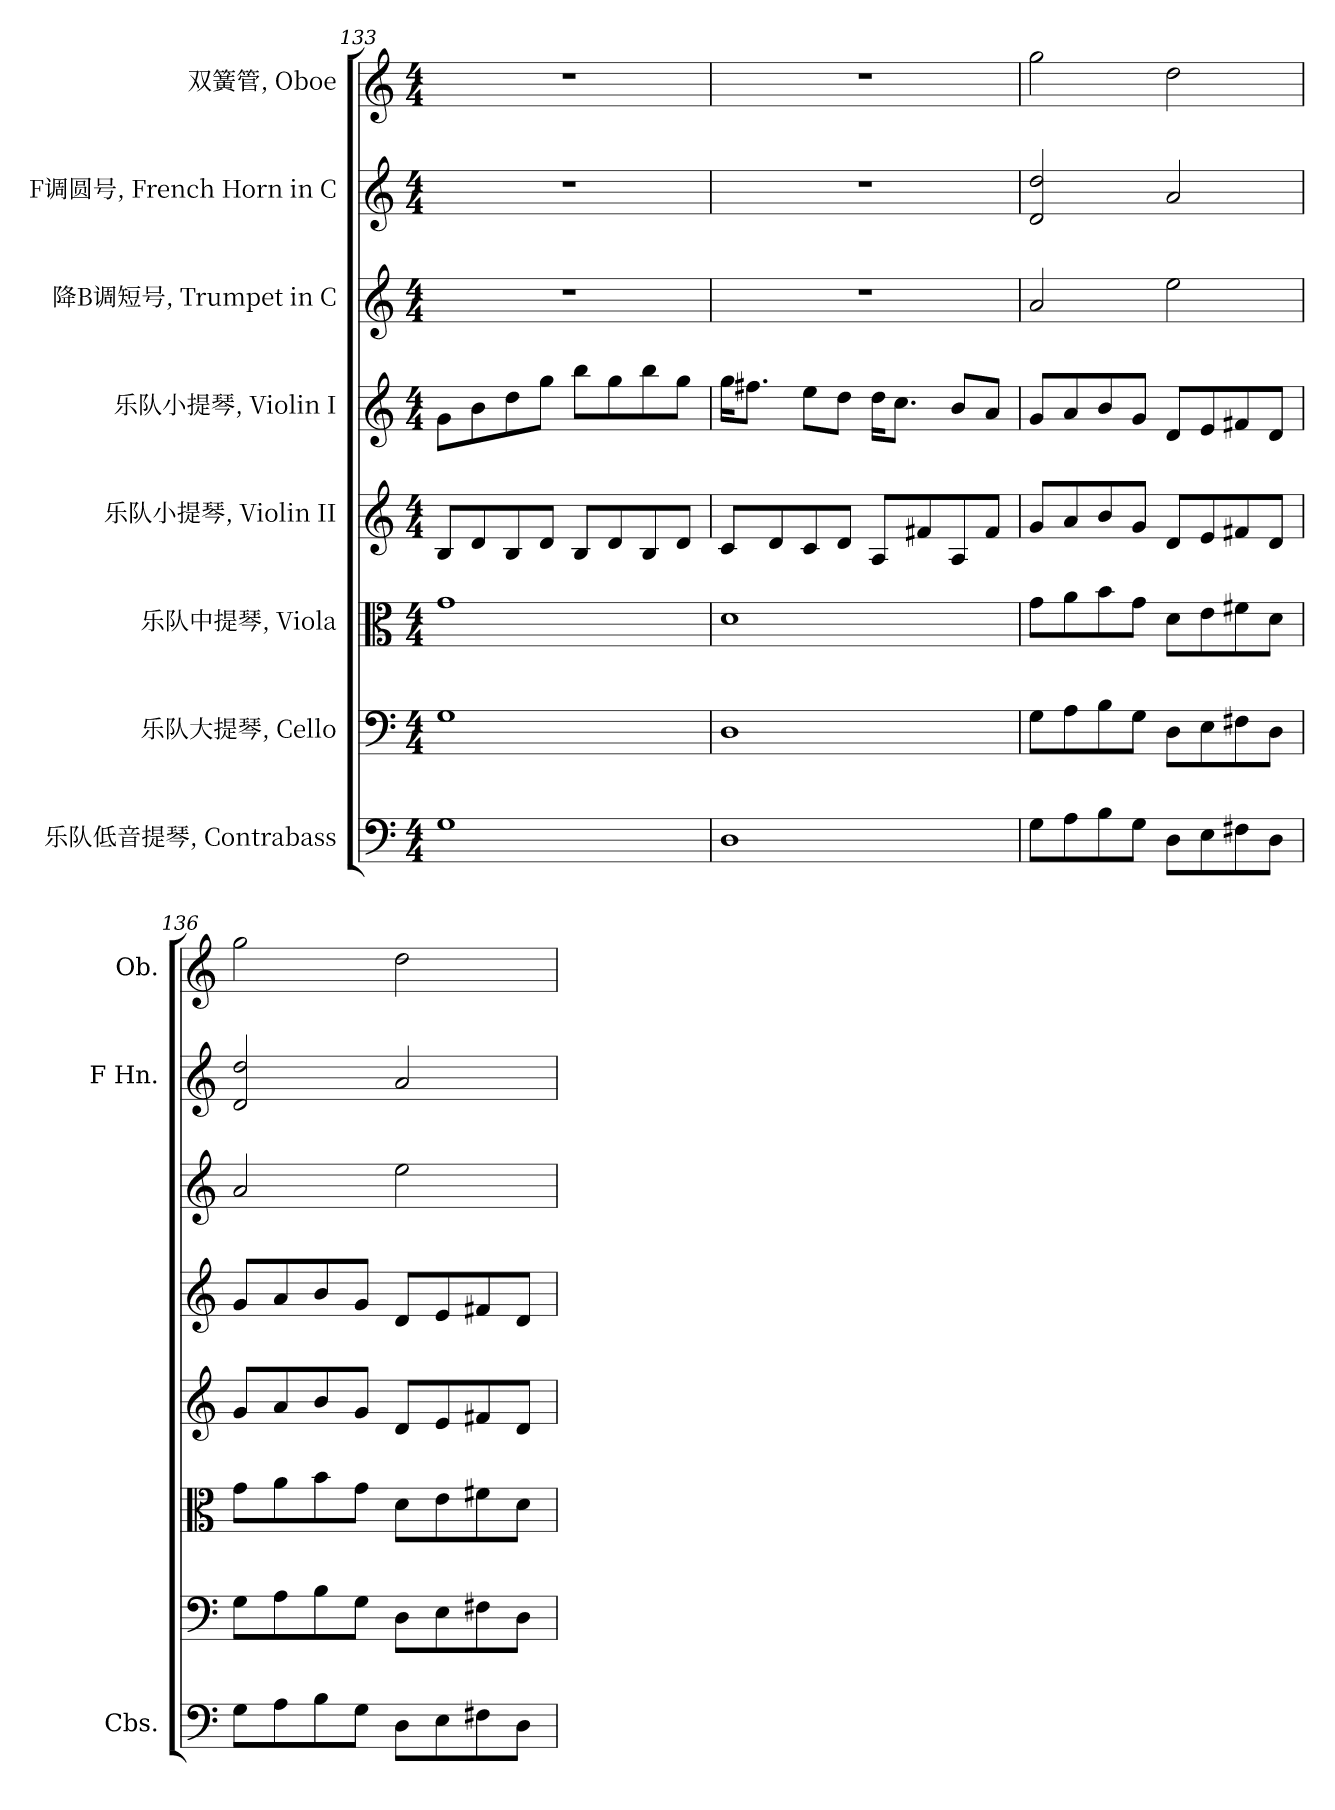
**kern	**kern	**kern	**kern	**kern	**kern	**kern	**kern
*part8	*part7	*part6	*part5	*part4	*part3	*part2	*part1
*staff8	*staff7	*staff6	*staff5	*staff4	*staff3	*staff2	*staff1
*I"乐队低音提琴, Contrabass	*I"乐队大提琴, Cello	*I"乐队中提琴, Viola	*I"乐队小提琴, Violin II	*I"乐队小提琴, Violin I	*I"降B调短号, Trumpet in C	*I"F调圆号, French Horn in C	*I"双簧管, Oboe
*I'Cbs.	*	*	*	*	*	*I'F Hn.	*I'Ob.
*clefF4	*clefF4	*clefC3	*clefG2	*clefG2	*clefG2	*clefG2	*clefG2
*ITrd7c12	*	*	*	*	*ITrd1c2	*ITrd4c7	*
*k[]	*k[]	*k[]	*k[]	*k[]	*k[b-e-]	*k[b-]	*k[]
*M4/4	*M4/4	*M4/4	*M4/4	*M4/4	*M4/4	*M4/4	*M4/4
=133	=133	=133	=133	=133	=133	=133	=133
1GG	1G	1g	8B/L	8g\L	1r	1r	1r
.	.	.	8d/	8b\	.	.	.
.	.	.	8B/	8dd\	.	.	.
.	.	.	8d/J	8gg\J	.	.	.
.	.	.	8B/L	8bb\L	.	.	.
.	.	.	8d/	8gg\	.	.	.
.	.	.	8B/	8bb\	.	.	.
.	.	.	8d/J	8gg\J	.	.	.
!!LO:PB:g=z
=134	=134	=134	=134	=134	=134	=134	=134
1DD	1D	1d	8c/L	16gg\KL	1r	1r	1r
.	.	.	.	8.ff#X\J	.	.	.
.	.	.	8d/	.	.	.	.
.	.	.	8c/	8ee\L	.	.	.
.	.	.	8d/J	8dd\J	.	.	.
.	.	.	8A/L	16dd\KL	.	.	.
.	.	.	.	8.cc\J	.	.	.
.	.	.	8f#X/	.	.	.	.
.	.	.	8A/	8b/L	.	.	.
.	.	.	8f#/J	8a/J	.	.	.
=135	=135	=135	=135	=135	=135	=135	=135
8GG\L	8G\L	8g\L	8g/L	8g/L	2g/	2G/ 2g/	2gg\
8AA\	8A\	8a\	8a/	8a/	.	.	.
8BB\	8B\	8b\	8b/	8b/	.	.	.
8GG\J	8G\J	8g\J	8g/J	8g/J	.	.	.
8DD\L	8D\L	8d\L	8d/L	8d/L	2dd\	2d/	2dd\
8EE\	8E\	8e\	8e/	8e/	.	.	.
8FF#X\	8F#X\	8f#X\	8f#X/	8f#X/	.	.	.
8DD\J	8D\J	8d\J	8d/J	8d/J	.	.	.
=136	=136	=136	=136	=136	=136	=136	=136
8GG\L	8G\L	8g\L	8g/L	8g/L	2g/	2G/ 2g/	2gg\
8AA\	8A\	8a\	8a/	8a/	.	.	.
8BB\	8B\	8b\	8b/	8b/	.	.	.
8GG\J	8G\J	8g\J	8g/J	8g/J	.	.	.
8DD\L	8D\L	8d\L	8d/L	8d/L	2dd\	2d/	2dd\
8EE\	8E\	8e\	8e/	8e/	.	.	.
8FF#X\	8F#X\	8f#X\	8f#X/	8f#X/	.	.	.
8DD\J	8D\J	8d\J	8d/J	8d/J	.	.	.
=	=	=	=	=	=	=	=
*-	*-	*-	*-	*-	*-	*-	*-
